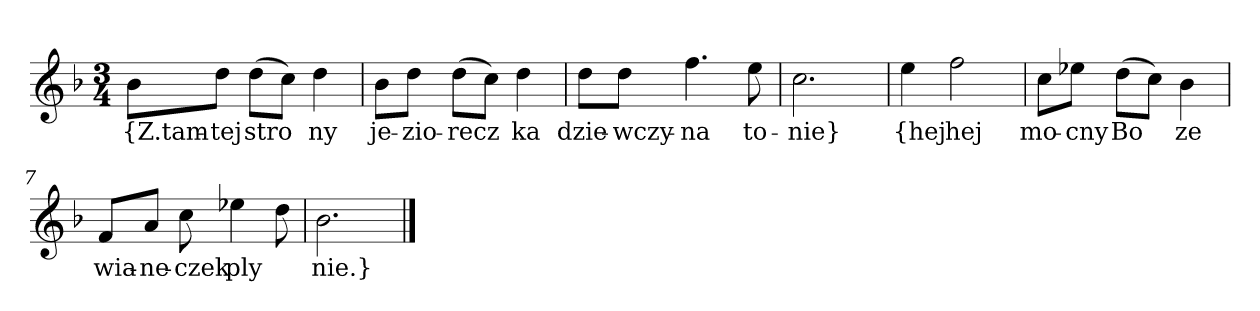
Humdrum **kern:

**kern	**text
*part1	*part1
*staff1	*staff1
*clefG2	*
*k[b-]	*
*M3/4	*
=	=
8b-\L	{Z.tam-
8dd\J	-tej
(8dd\L	stro
8cc\J)	--
4dd	-ny
=2	=2
8b-\L	je-
8dd\J	-zio-
(8dd\L	-recz
8cc\J)	--
4dd	-ka
=3	=3
8dd\L	dzie-
8dd\J	-wczy-
4.ff	-na
8ee	to-
=4	=4
2.cc	-nie}
=5y	=5y
4ee	{hej
2ff	hej
=6	=6
8cc\L	mo-
8ee-X\J	-cny
(8dd\L	Bo
8cc\J)	--
4b-	-ze
=7	=7
8f/L	wia-
8a/J	-ne-
8cc	-czek
4ee-X	ply
8dd	--
=8	=8
2.b-	-nie.}
==	==
*-	*-
